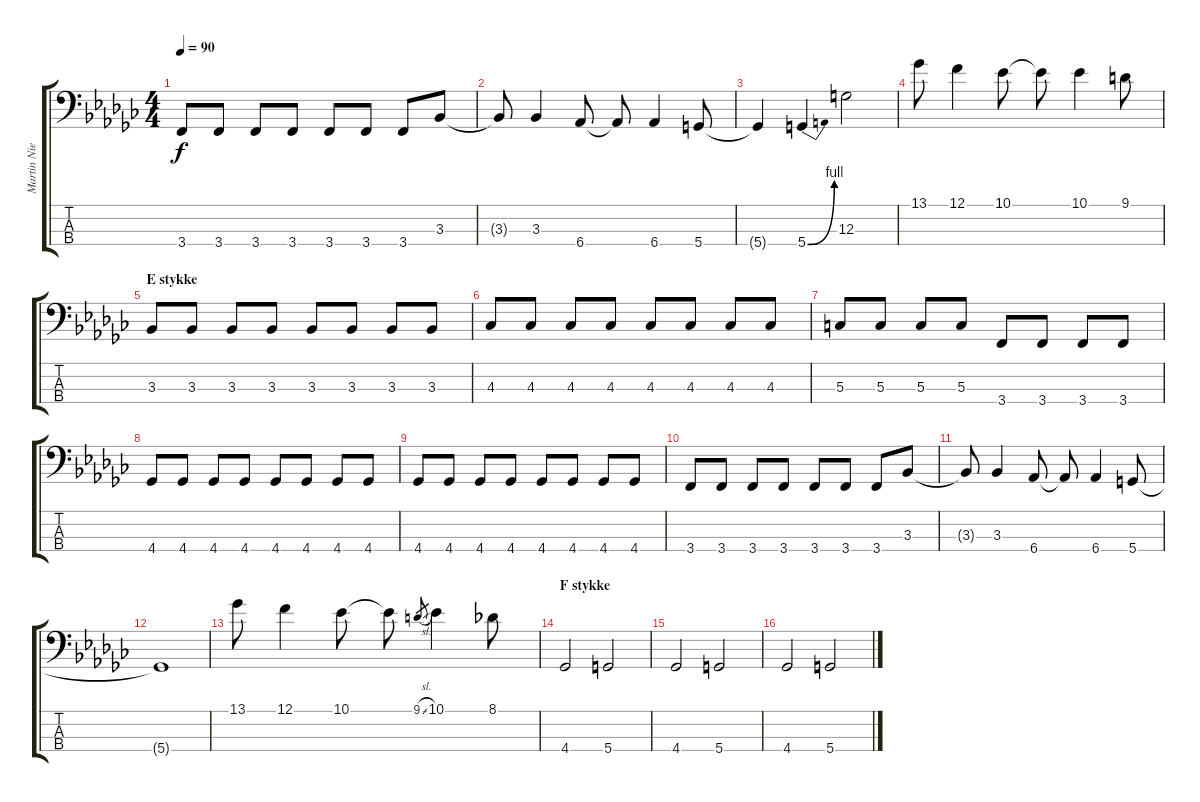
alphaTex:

\track ("Martin Nielsen (Bass)" "Martin Nie") {instrument electricbasspick}
\staff {score tabs}
\tuning (F2 C2 G1 D1) {hide}
\ts (4 4)
\tempo 90
\clef f4
\ks gb
3.4.8{dy f} 3.4.8 3.4.8 3.4.8 3.4.8 3.4.8 3.4.8 3.3.8 |
3.3{t}.8 3.3.4 6.4.8 6.4{t}.8 6.4.4 5.4.8 |
5.4{t}.4 5.4{be (bend 0 0 60 4)}.4 12.3.2 |
13.1.8 12.1.4 10.1.8 10.1{t}.8 10.1.4 9.1.8 |
\section ("" "E stykke")
3.3.8 3.3.8 3.3.8 3.3.8 3.3.8 3.3.8 3.3.8 3.3.8 |
4.3.8 4.3.8 4.3.8 4.3.8 4.3.8 4.3.8 4.3.8 4.3.8 |
5.3.8 5.3.8 5.3.8 5.3.8 3.4.8 3.4.8 3.4.8 3.4.8 |
4.4.8 4.4.8 4.4.8 4.4.8 4.4.8 4.4.8 4.4.8 4.4.8 |
4.4.8 4.4.8 4.4.8 4.4.8 4.4.8 4.4.8 4.4.8 4.4.8 |
3.4.8 3.4.8 3.4.8 3.4.8 3.4.8 3.4.8 3.4.8 3.3.8 |
3.3{t}.8 3.3.4 6.4.8 6.4{t}.8 6.4.4 5.4.8 |
5.4{t}.1 |
13.1.8 12.1.4 10.1.8 10.1{t}.8 9.1{sl}.8{gr} 10.1.4 8.1.8 |
\section ("" "F stykke")
4.4.2 5.4.2 |
4.4.2 5.4.2 |
4.4.2 5.4.2
